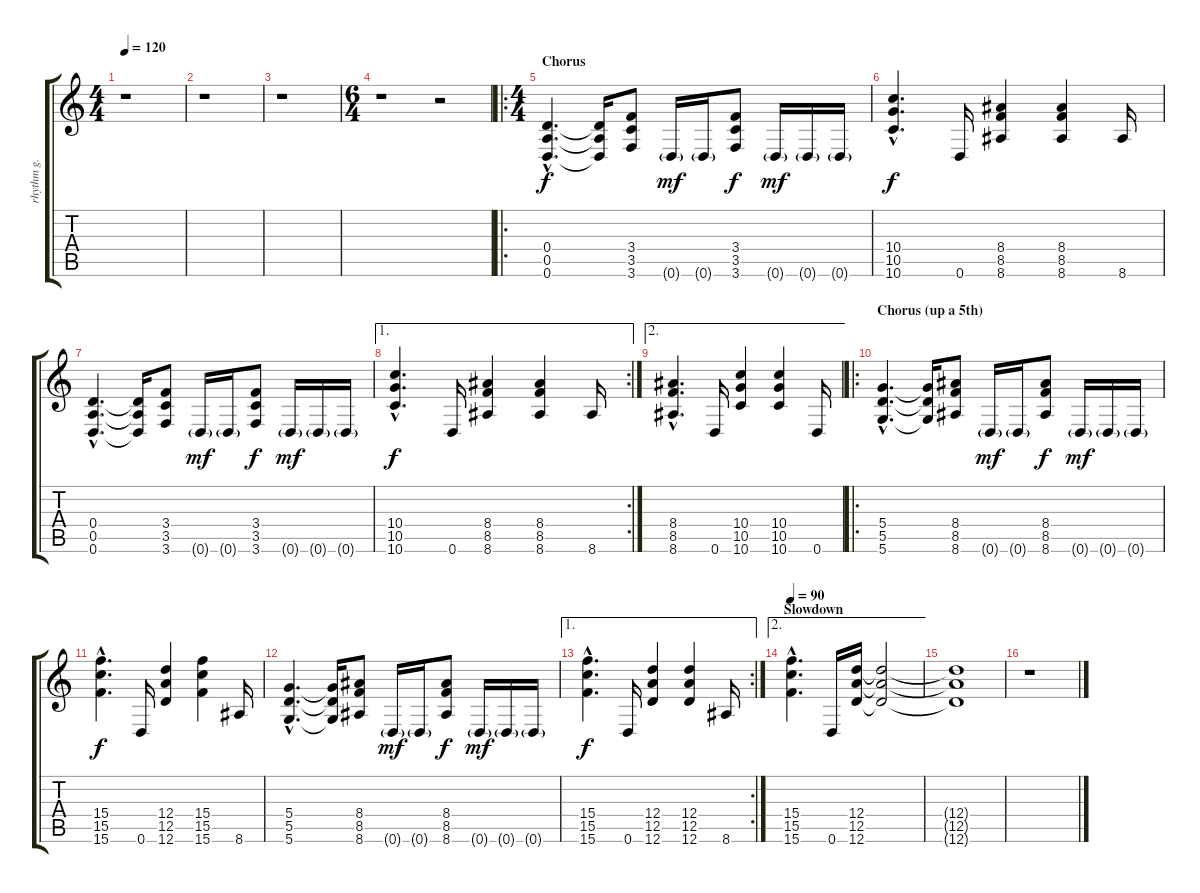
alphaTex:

\track ("rhythm g." "rhythm g.") {instrument distortionguitar}
\staff {score tabs}
\tuning (E4 B3 G3 D3 A2 D2) {hide}
\ts (4 4)
\tempo 120
\clef g2
\ks c
r.1{dy f} |
r.1 |
r.1 |
\ts (6 4)
r.1 r.2 |
\ro
\ts (4 4)
\section ("" "Chorus")
(0.4{hac} 0.5{hac} 0.6{hac}).4{d balance 8} (0.4{t} 0.5{t} 0.6{t}).16 (3.4 3.5 3.6).8 0.6{g}.16{dy mf} 0.6{g}.16 (3.4 3.5 3.6).8{dy f} 0.6{g}.16{dy mf} 0.6{g}.16 0.6{g}.16 |
(10.4{hac} 10.5{hac} 10.6{hac}).4{d dy f} 0.6.16 (8.4 8.5 8.6).4 (8.4 8.5 8.6).4 8.6.16 |
(0.4{hac} 0.5{hac} 0.6{hac}).4{d} (0.4{t} 0.5{t} 0.6{t}).16 (3.4 3.5 3.6).8 0.6{g}.16{dy mf} 0.6{g}.16 (3.4 3.5 3.6).8{dy f} 0.6{g}.16{dy mf} 0.6{g}.16 0.6{g}.16 |
\ae 1
\rc 2
(10.4{hac} 10.5{hac} 10.6{hac}).4{d dy f} 0.6.16 (8.4 8.5 8.6).4 (8.4 8.5 8.6).4 8.6.16 |
\ae 2
(8.4{hac} 8.5{hac} 8.6{hac}).4{d} 0.6.16 (10.4 10.5 10.6).4 (10.4 10.5 10.6).4{balance 16} 0.6.16 |
\ro
\section ("" "Chorus (up a 5th)")
(5.4{hac} 5.5{hac} 5.6{hac}).4{d balance 8} (5.4{t} 5.5{t} 5.6{t}).16 (8.4 8.5 8.6).8 0.6{g}.16{dy mf} 0.6{g}.16 (8.4 8.5 8.6).8{dy f} 0.6{g}.16{dy mf} 0.6{g}.16 0.6{g}.16 |
(15.4{hac} 15.5{hac} 15.6{hac}).4{d dy f} 0.6.16 (12.4 12.5 12.6).4 (15.4 15.5 15.6).4 8.6.16 |
(5.4{hac} 5.5{hac} 5.6{hac}).4{d} (5.4{t} 5.5{t} 5.6{t}).16 (8.4 8.5 8.6).8 0.6{g}.16{dy mf} 0.6{g}.16 (8.4 8.5 8.6).8{dy f} 0.6{g}.16{dy mf} 0.6{g}.16 0.6{g}.16 |
\ae 1
\rc 2
(15.4{hac} 15.5{hac} 15.6{hac}).4{d dy f} 0.6.16 (12.4 12.5 12.6).4 (12.4 12.5 12.6).4 8.6.16 |
\ae 2
\section ("" "Slowdown")
\tempo 90
(15.4{hac} 15.5{hac} 15.6{hac}).4{d} 0.6.16 (12.4 12.5 12.6).16{volume 9} (12.4{t} 12.5{t} 12.6{t}).2 |
(12.4{t} 12.5{t} 12.6{t}).1 |
r.1
